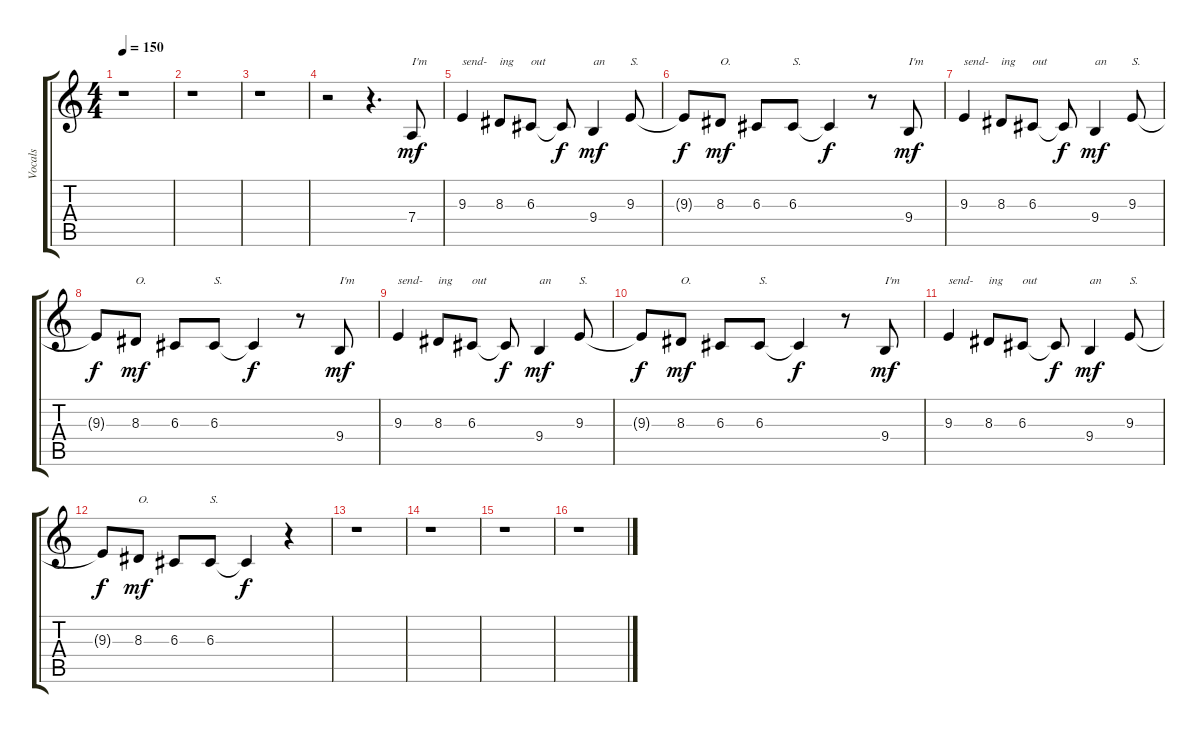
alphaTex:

\track ("Vocals" "Vocals") {instrument bassoon}
\staff {score tabs}
\tuning (E4 B3 G3 D3 A2 E2) {hide}
\ts (4 4)
\tempo 150
\clef g2
\ks c
r.1{dy mf} |
r.1 |
r.1 |
r.2 r.4{d} 7.4.8{txt "I'm"} |
9.3.4{txt "send-"} 8.3.8{txt "ing"} 6.3.8{txt "out"} 6.3{t}.8{dy f} 9.4.4{txt "an" dy mf} 9.3.8{txt "S."} |
9.3{t}.8{dy f} 8.3.8{txt "O." dy mf} 6.3.8 6.3.8{txt "S."} 6.3{t}.4{dy f} r.8 9.4.8{txt "I'm" dy mf} |
9.3.4{txt "send-"} 8.3.8{txt "ing"} 6.3.8{txt "out"} 6.3{t}.8{dy f} 9.4.4{txt "an" dy mf} 9.3.8{txt "S."} |
9.3{t}.8{dy f} 8.3.8{txt "O." dy mf} 6.3.8 6.3.8{txt "S."} 6.3{t}.4{dy f} r.8 9.4.8{txt "I'm" dy mf} |
9.3.4{txt "send-"} 8.3.8{txt "ing"} 6.3.8{txt "out"} 6.3{t}.8{dy f} 9.4.4{txt "an" dy mf} 9.3.8{txt "S."} |
9.3{t}.8{dy f} 8.3.8{txt "O." dy mf} 6.3.8 6.3.8{txt "S."} 6.3{t}.4{dy f} r.8 9.4.8{txt "I'm" dy mf} |
9.3.4{txt "send-"} 8.3.8{txt "ing"} 6.3.8{txt "out"} 6.3{t}.8{dy f} 9.4.4{txt "an" dy mf} 9.3.8{txt "S."} |
9.3{t}.8{dy f} 8.3.8{txt "O." dy mf} 6.3.8 6.3.8{txt "S."} 6.3{t}.4{dy f} r.4 |
r.1 |
r.1 |
r.1 |
r.1
